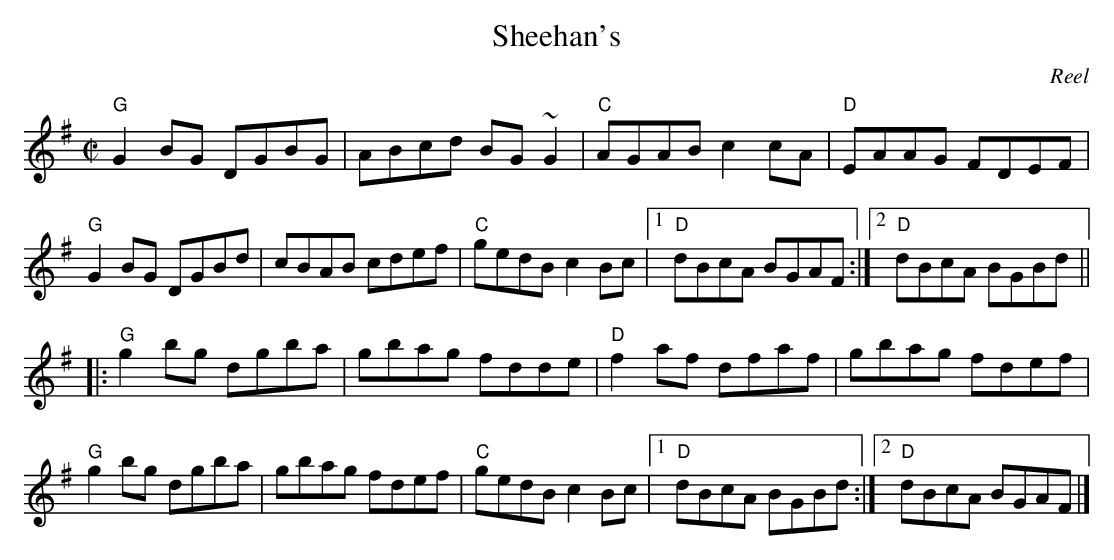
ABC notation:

X:1
T:Sheehan's
M:C|
L:1/8
C:Reel
K:G
"G"G2BG DGBG | ABcd BG~G2 | "C"AGAB c2cA | "D"EAAG FDEF |
"G"G2BG DGBd | cBAB cdef | "C"gedB c2Bc |1 "D"dBcA BGAF :|2 "D"dBcA BGBd||
|:"G"g2bg dgba | gbag fdde | "D"f2af dfaf | gbag fdef |
"G"g2bg dgba | gbag fdef | "C"gedB c2Bc |1 "D"dBcA BGBd :|2 "D"dBcA BGAF|]
